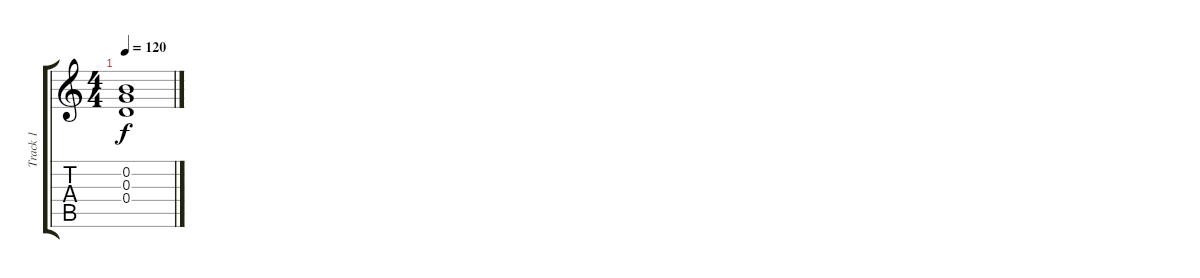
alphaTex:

\track ("Track 1" "Track 1") {instrument acousticguitarnylon}
\staff {score tabs}
\tuning (E4 B3 G3 D3 A2 E2) {hide}
\ts (4 4)
\tempo 120
\clef g2
\ks c
(0.2{t} 0.3{t} 0.4{t}).1{dy f}
